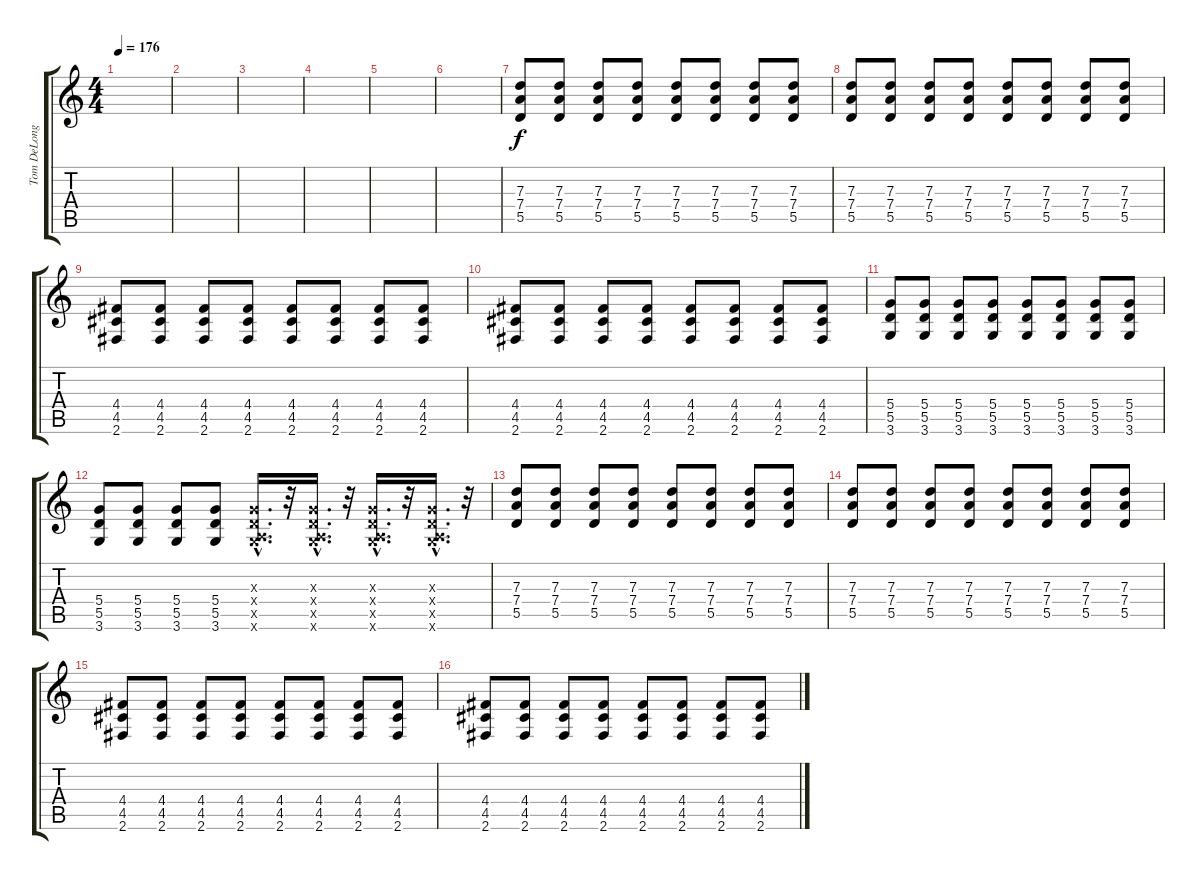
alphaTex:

\track ("Tom DeLonge - Guitar 2" "Tom DeLong") {instrument distortionguitar}
\staff {score tabs}
\tuning (E4 B3 G3 D3 A2 E2) {hide}
\ts (4 4)
\tempo 176
\clef g2
\ks c
|
|
|
|
|
|
(7.3 7.4 5.5).8 (7.3 7.4 5.5).8 (7.3 7.4 5.5).8 (7.3 7.4 5.5).8 (7.3 7.4 5.5).8 (7.3 7.4 5.5).8 (7.3 7.4 5.5).8 (7.3 7.4 5.5).8 |
(7.3 7.4 5.5).8 (7.3 7.4 5.5).8 (7.3 7.4 5.5).8 (7.3 7.4 5.5).8 (7.3 7.4 5.5).8 (7.3 7.4 5.5).8 (7.3 7.4 5.5).8 (7.3 7.4 5.5).8 |
(4.4 4.5 2.6).8 (4.4 4.5 2.6).8 (4.4 4.5 2.6).8 (4.4 4.5 2.6).8 (4.4 4.5 2.6).8 (4.4 4.5 2.6).8 (4.4 4.5 2.6).8 (4.4 4.5 2.6).8 |
(4.4 4.5 2.6).8 (4.4 4.5 2.6).8 (4.4 4.5 2.6).8 (4.4 4.5 2.6).8 (4.4 4.5 2.6).8 (4.4 4.5 2.6).8 (4.4 4.5 2.6).8 (4.4 4.5 2.6).8 |
(5.4 5.5 3.6).8 (5.4 5.5 3.6).8 (5.4 5.5 3.6).8 (5.4 5.5 3.6).8 (5.4 5.5 3.6).8 (5.4 5.5 3.6).8 (5.4 5.5 3.6).8 (5.4 5.5 3.6).8 |
(5.4 5.5 3.6).8 (5.4 5.5 3.6).8 (5.4 5.5 3.6).8 (5.4 5.5 3.6).8 (0.3{hac x} 0.4{hac x} 0.5{hac x} 3.6{hac x}).16{d} r.32 (0.3{hac x} 0.4{hac x} 0.5{hac x} 3.6{hac x}).16{d} r.32 (0.3{hac x} 0.4{hac x} 0.5{hac x} 3.6{hac x}).16{d} r.32 (0.3{hac x} 0.4{hac x} 0.5{hac x} 3.6{hac x}).16{d} r.32 |
(7.3 7.4 5.5).8 (7.3 7.4 5.5).8 (7.3 7.4 5.5).8 (7.3 7.4 5.5).8 (7.3 7.4 5.5).8 (7.3 7.4 5.5).8 (7.3 7.4 5.5).8 (7.3 7.4 5.5).8 |
(7.3 7.4 5.5).8 (7.3 7.4 5.5).8 (7.3 7.4 5.5).8 (7.3 7.4 5.5).8 (7.3 7.4 5.5).8 (7.3 7.4 5.5).8 (7.3 7.4 5.5).8 (7.3 7.4 5.5).8 |
(4.4 4.5 2.6).8 (4.4 4.5 2.6).8 (4.4 4.5 2.6).8 (4.4 4.5 2.6).8 (4.4 4.5 2.6).8 (4.4 4.5 2.6).8 (4.4 4.5 2.6).8 (4.4 4.5 2.6).8 |
(4.4 4.5 2.6).8 (4.4 4.5 2.6).8 (4.4 4.5 2.6).8 (4.4 4.5 2.6).8 (4.4 4.5 2.6).8 (4.4 4.5 2.6).8 (4.4 4.5 2.6).8 (4.4 4.5 2.6).8
